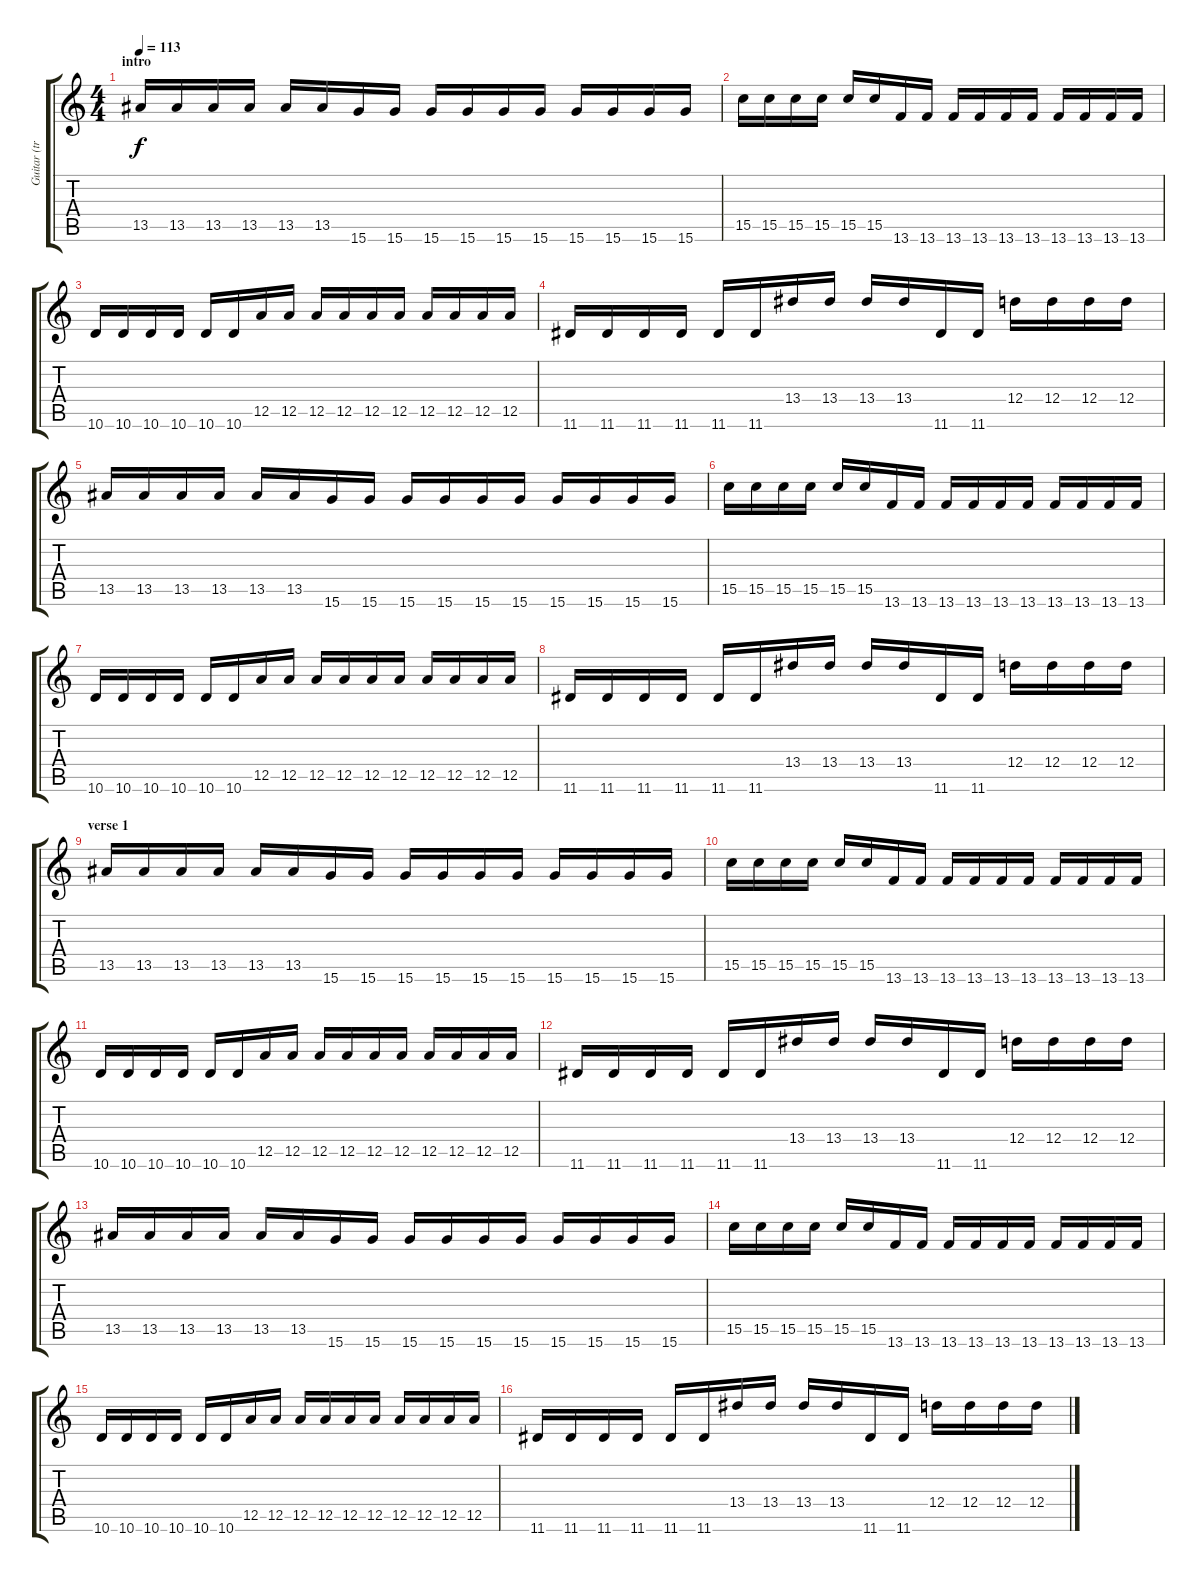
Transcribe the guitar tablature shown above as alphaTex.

\track ("Guitar (tremolo)" "Guitar (tr") {instrument acousticguitarnylon}
\staff {score tabs}
\tuning (E4 B3 G3 D3 A2 E2) {hide}
\ts (4 4)
\section ("" "intro")
\tempo 113
\clef g2
\ks c
13.5.16{dy f instrument acousticguitarnylon} 13.5.16 13.5.16 13.5.16 13.5.16 13.5.16 15.6.16 15.6.16 15.6.16 15.6.16 15.6.16 15.6.16 15.6.16 15.6.16 15.6.16 15.6.16 |
15.5.16 15.5.16 15.5.16 15.5.16 15.5.16 15.5.16 13.6.16 13.6.16 13.6.16 13.6.16 13.6.16 13.6.16 13.6.16 13.6.16 13.6.16 13.6.16 |
10.6.16 10.6.16 10.6.16 10.6.16 10.6.16 10.6.16 12.5.16 12.5.16 12.5.16 12.5.16 12.5.16 12.5.16 12.5.16 12.5.16 12.5.16 12.5.16 |
11.6.16 11.6.16 11.6.16 11.6.16 11.6.16 11.6.16 13.4.16 13.4.16 13.4.16 13.4.16 11.6.16 11.6.16 12.4.16 12.4.16 12.4.16 12.4.16 |
13.5.16 13.5.16 13.5.16 13.5.16 13.5.16 13.5.16 15.6.16 15.6.16 15.6.16 15.6.16 15.6.16 15.6.16 15.6.16 15.6.16 15.6.16 15.6.16 |
15.5.16 15.5.16 15.5.16 15.5.16 15.5.16 15.5.16 13.6.16 13.6.16 13.6.16 13.6.16 13.6.16 13.6.16 13.6.16 13.6.16 13.6.16 13.6.16 |
10.6.16 10.6.16 10.6.16 10.6.16 10.6.16 10.6.16 12.5.16 12.5.16 12.5.16 12.5.16 12.5.16 12.5.16 12.5.16 12.5.16 12.5.16 12.5.16 |
11.6.16 11.6.16 11.6.16 11.6.16 11.6.16 11.6.16 13.4.16 13.4.16 13.4.16 13.4.16 11.6.16 11.6.16 12.4.16 12.4.16 12.4.16 12.4.16 |
\section ("" "verse 1")
13.5.16 13.5.16 13.5.16 13.5.16 13.5.16 13.5.16 15.6.16 15.6.16 15.6.16 15.6.16 15.6.16 15.6.16 15.6.16 15.6.16 15.6.16 15.6.16 |
15.5.16 15.5.16 15.5.16 15.5.16 15.5.16 15.5.16 13.6.16 13.6.16 13.6.16 13.6.16 13.6.16 13.6.16 13.6.16 13.6.16 13.6.16 13.6.16 |
10.6.16 10.6.16 10.6.16 10.6.16 10.6.16 10.6.16 12.5.16 12.5.16 12.5.16 12.5.16 12.5.16 12.5.16 12.5.16 12.5.16 12.5.16 12.5.16 |
11.6.16 11.6.16 11.6.16 11.6.16 11.6.16 11.6.16 13.4.16 13.4.16 13.4.16 13.4.16 11.6.16 11.6.16 12.4.16 12.4.16 12.4.16 12.4.16 |
13.5.16 13.5.16 13.5.16 13.5.16 13.5.16 13.5.16 15.6.16 15.6.16 15.6.16 15.6.16 15.6.16 15.6.16 15.6.16 15.6.16 15.6.16 15.6.16 |
15.5.16 15.5.16 15.5.16 15.5.16 15.5.16 15.5.16 13.6.16 13.6.16 13.6.16 13.6.16 13.6.16 13.6.16 13.6.16 13.6.16 13.6.16 13.6.16 |
10.6.16 10.6.16 10.6.16 10.6.16 10.6.16 10.6.16 12.5.16 12.5.16 12.5.16 12.5.16 12.5.16 12.5.16 12.5.16 12.5.16 12.5.16 12.5.16 |
11.6.16 11.6.16 11.6.16 11.6.16 11.6.16 11.6.16 13.4.16 13.4.16 13.4.16 13.4.16 11.6.16 11.6.16 12.4.16 12.4.16 12.4.16 12.4.16
